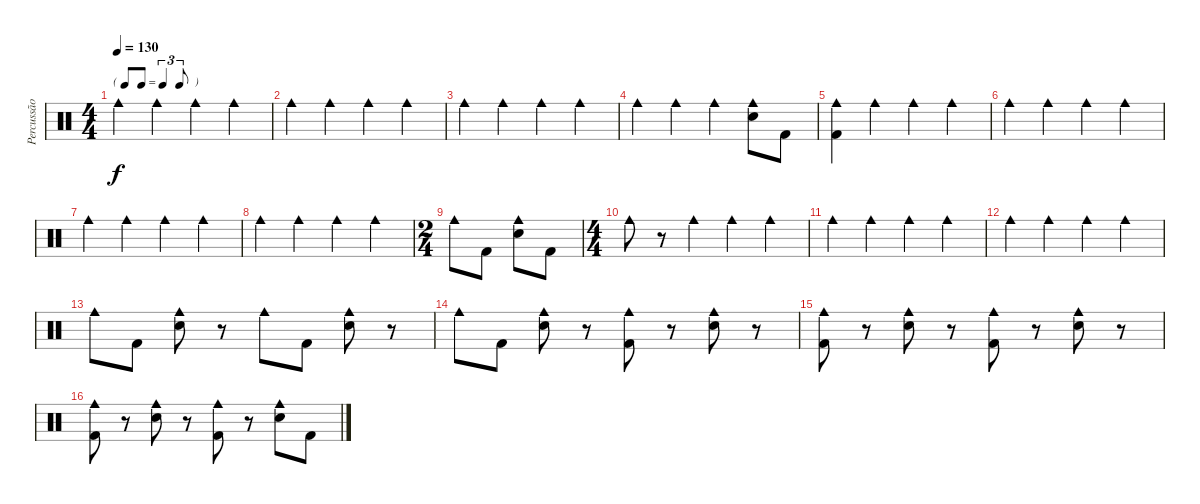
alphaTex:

\track ("Percussão" "Percussão") {instrument percussion}
\staff {score}
\articulation defaults
\ts (4 4)
\tf triplet8th
\tempo 130
\clef neutral
\ks c "Cowbell medium (hit)".4{dy f} "Cowbell medium (hit)".4 "Cowbell medium (hit)".4 "Cowbell medium (hit)".4
|
"Cowbell medium (hit)".4 "Cowbell medium (hit)".4 "Cowbell medium (hit)".4 "Cowbell medium (hit)".4 |
"Cowbell medium (hit)".4 "Cowbell medium (hit)".4 "Cowbell medium (hit)".4 "Cowbell medium (hit)".4 |
"Cowbell medium (hit)".4 "Cowbell medium (hit)".4 "Cowbell medium (hit)".4 ("Cowbell medium (hit)" "Snare (hit) 2").8 "Kick (hit) 2".8 |
("Cowbell medium (hit)" "Kick (hit) 2").4 "Cowbell medium (hit)".4 "Cowbell medium (hit)".4 "Cowbell medium (hit)".4 |
"Cowbell medium (hit)".4 "Cowbell medium (hit)".4 "Cowbell medium (hit)".4 "Cowbell medium (hit)".4 |
"Cowbell medium (hit)".4 "Cowbell medium (hit)".4 "Cowbell medium (hit)".4 "Cowbell medium (hit)".4 |
"Cowbell medium (hit)".4 "Cowbell medium (hit)".4 "Cowbell medium (hit)".4 "Cowbell medium (hit)".4 |
\ts (2 4)
"Cowbell medium (hit)".8 "Kick (hit) 2".8 ("Cowbell medium (hit)" "Snare (hit) 2").8 "Kick (hit) 2".8 |
\ts (4 4)
"Cowbell medium (hit)".8 r.8 "Cowbell medium (hit)".4 "Cowbell medium (hit)".4 "Cowbell medium (hit)".4 |
"Cowbell medium (hit)".4 "Cowbell medium (hit)".4 "Cowbell medium (hit)".4 "Cowbell medium (hit)".4 |
"Cowbell medium (hit)".4 "Cowbell medium (hit)".4 "Cowbell medium (hit)".4 "Cowbell medium (hit)".4 |
"Cowbell medium (hit)".8 "Kick (hit) 2".8 ("Cowbell medium (hit)" "Snare (hit) 2").8 r.8 "Cowbell medium (hit)".8 "Kick (hit) 2".8 ("Cowbell medium (hit)" "Snare (hit) 2").8 r.8 |
"Cowbell medium (hit)".8 "Kick (hit) 2".8 ("Cowbell medium (hit)" "Snare (hit) 2").8 r.8 ("Cowbell medium (hit)" "Kick (hit) 2").8 r.8 ("Cowbell medium (hit)" "Snare (hit) 2").8 r.8 |
("Cowbell medium (hit)" "Kick (hit) 2").8 r.8 ("Cowbell medium (hit)" "Snare (hit) 2").8 r.8 ("Cowbell medium (hit)" "Kick (hit) 2").8 r.8 ("Cowbell medium (hit)" "Snare (hit) 2").8 r.8 |
("Cowbell medium (hit)" "Kick (hit) 2").8 r.8 ("Cowbell medium (hit)" "Snare (hit) 2").8 r.8 ("Cowbell medium (hit)" "Kick (hit) 2").8 r.8 ("Cowbell medium (hit)" "Snare (hit) 2").8 "Kick (hit) 2".8
